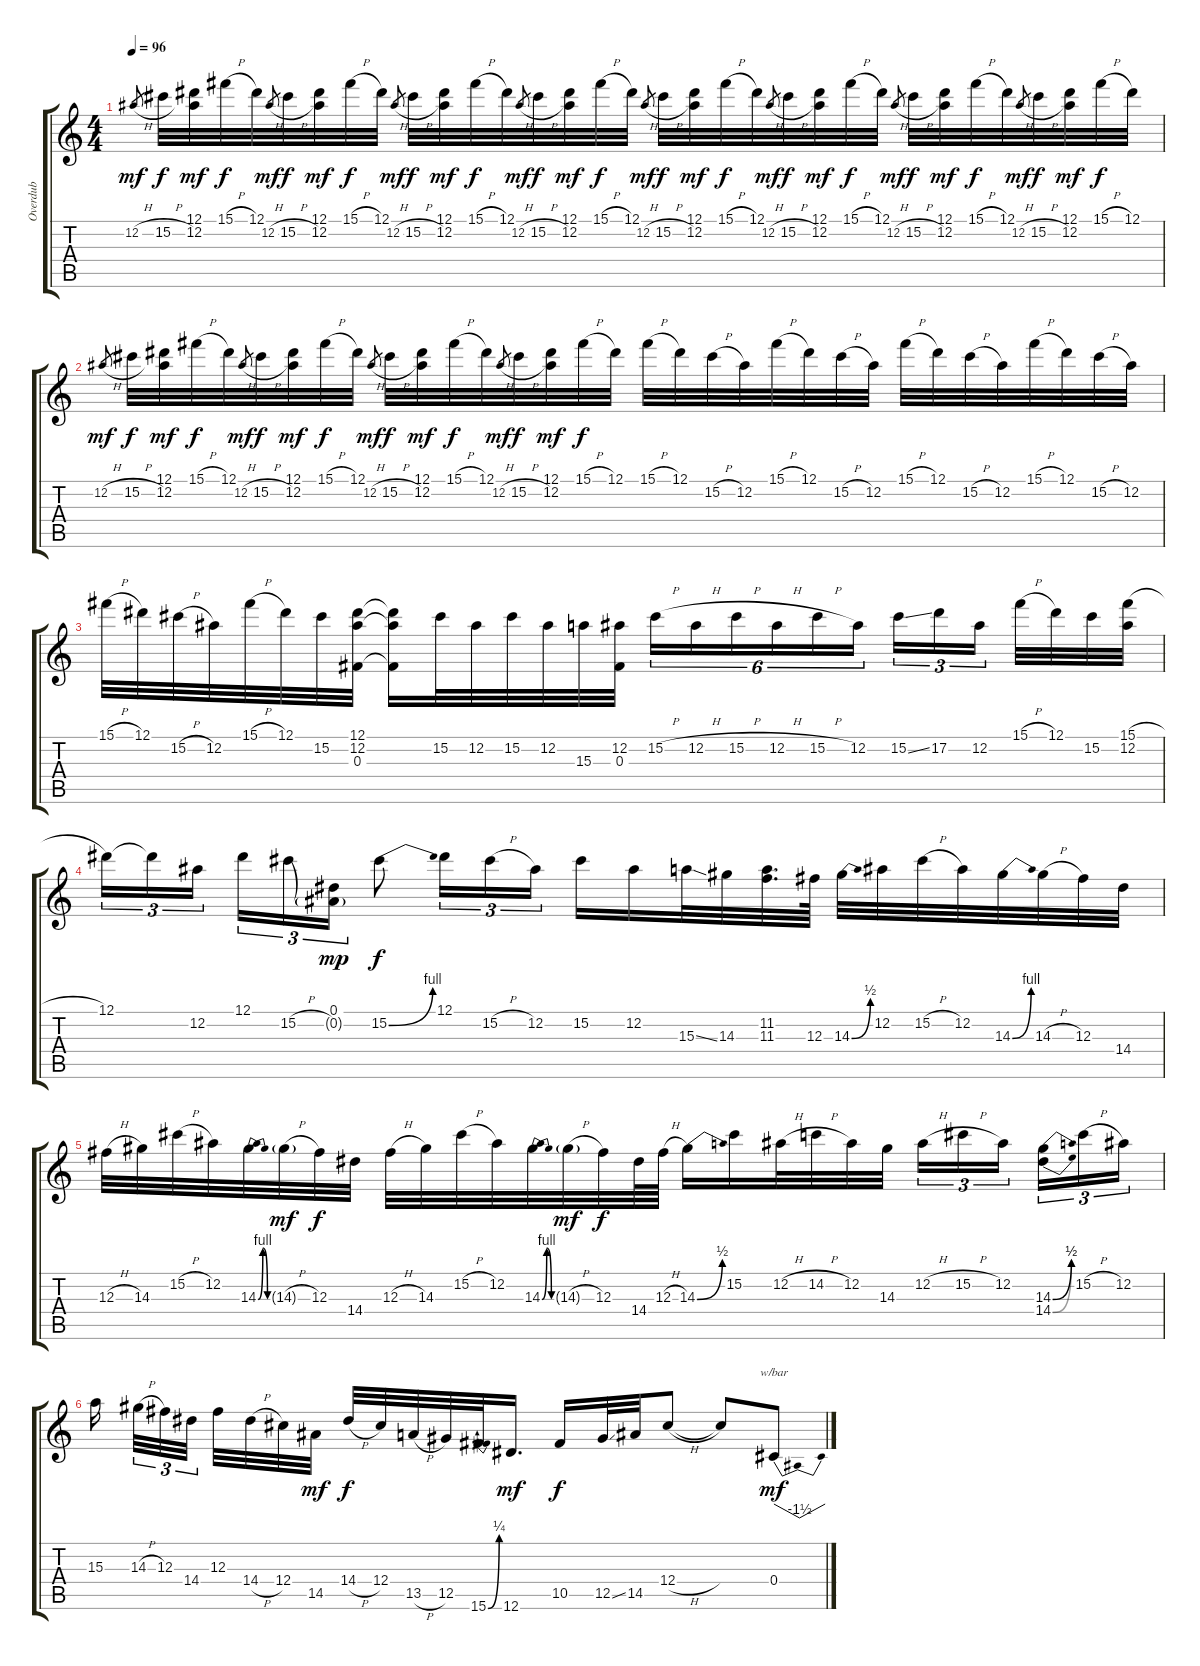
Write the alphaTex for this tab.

\track ("Overdub" "Overdub") {instrument fretlessbass}
\staff {score tabs}
\tuning (Eb4 Bb3 Gb3 Db3 Ab2 Eb2) {hide}
\ts (4 4)
\tempo 96
\clef g2
\ks c
12.2{h}.8{gr dy mf} 15.2{h}.32{dy f} (12.1 12.2).32{dy mf} 15.1{h}.32{dy f} 12.1.32 12.2{h}.8{gr dy mf} 15.2{h}.32{dy f} (12.1 12.2).32{dy mf} 15.1{h}.32{dy f} 12.1.32 12.2{h}.8{gr dy mf} 15.2{h}.32{dy f} (12.1 12.2).32{dy mf} 15.1{h}.32{dy f} 12.1.32 12.2{h}.8{gr dy mf} 15.2{h}.32{dy f} (12.1 12.2).32{dy mf} 15.1{h}.32{dy f} 12.1.32 12.2{h}.8{gr dy mf} 15.2{h}.32{dy f} (12.1 12.2).32{dy mf} 15.1{h}.32{dy f} 12.1.32 12.2{h}.8{gr dy mf} 15.2{h}.32{dy f} (12.1 12.2).32{dy mf} 15.1{h}.32{dy f} 12.1.32 12.2{h}.8{gr dy mf} 15.2{h}.32{dy f} (12.1 12.2).32{dy mf} 15.1{h}.32{dy f} 12.1.32 12.2{h}.8{gr dy mf} 15.2{h}.32{dy f} (12.1 12.2).32{dy mf} 15.1{h}.32{dy f} 12.1.32 |
12.2{h}.8{gr dy mf} 15.2{h}.32{dy f} (12.1 12.2).32{dy mf} 15.1{h}.32{dy f} 12.1.32 12.2{h}.8{gr dy mf} 15.2{h}.32{dy f} (12.1 12.2).32{dy mf} 15.1{h}.32{dy f} 12.1.32 12.2{h}.8{gr dy mf} 15.2{h}.32{dy f} (12.1 12.2).32{dy mf} 15.1{h}.32{dy f} 12.1.32 12.2{h}.8{gr dy mf} 15.2{h}.32{dy f} (12.1 12.2).32{dy mf} 15.1{h}.32{dy f} 12.1.32 15.1{h}.32 12.1.32 15.2{h}.32 12.2.32 15.1{h}.32 12.1.32 15.2{h}.32 12.2.32 15.1{h}.32 12.1.32 15.2{h}.32 12.2.32 15.1{h}.32 12.1.32 15.2{h}.32 12.2.32 |
15.1{h}.32 12.1.32 15.2{h}.32 12.2.32 15.1{h}.32 12.1.32 15.2.32 (12.1 12.2 0.3).32 (12.1{t} 12.2{t} 0.3{t}).16 15.2.32 12.2.32 15.2.32 12.2.32 15.3.32 (12.2 0.3).32 15.2{h}.16{tu (6 4)} 12.2{h}.16{tu (6 4)} 15.2{h}.16{tu (6 4)} 12.2{h}.16{tu (6 4)} 15.2{h}.16{tu (6 4)} 12.2.16{tu (6 4)} 15.2{ss}.16{tu (3 2)} 17.2.16{tu (3 2)} 12.2.16{tu (3 2)} 15.1{h}.32 12.1.32 15.2.32 (15.1{h} 12.2).32 |
12.1.16{tu (3 2)} 12.1{t}.16{tu (3 2)} 12.2.16{tu (3 2)} 12.1.16{tu (3 2)} 15.2{h}.16{tu (3 2)} (0.1 0.2{g}).16{tu (3 2) dy mp} 15.2{be (bend 0 0 60 4)}.8{dy f} 12.1.16{tu (3 2)} 15.2{h}.16{tu (3 2)} 12.2.16{tu (3 2)} 15.2.16 12.2.16 15.3{ss}.32 14.3.32 (11.2 11.3).32{d} 12.3.64 14.3{be (bend 0 0 60 2)}.32 12.2.32 15.2{h}.32 12.2.32 14.3{be (bend 0 0 60 4)}.32 14.3{h}.32 12.3.32 14.4.32 |
12.3{h}.32 14.3.32 15.2{h}.32 12.2.32 14.3{be (bendrelease 0 0 15 4 30 4 60 0)}.32 14.3{h g}.32{dy mf} 12.3.32{dy f} 14.4.32 12.3{h}.32 14.3.32 15.2{h}.32 12.2.32 14.3{be (bendrelease 0 0 15 4 30 4 60 0)}.32 14.3{h g}.32{dy mf} 12.3.32{dy f} 14.4.64 12.3{h}.64 14.3{be (bend 0 0 60 2)}.16 15.2.16 12.2{h}.32 14.2{h}.32 12.2.32 14.3.32 12.2{h}.16{tu (3 2)} 15.2{h}.16{tu (3 2)} 12.2.16{tu (3 2)} (14.3{be (bend 0 0 60 2)} 14.4{be (bend 0 0 60 2)}).16{tu (3 2)} 15.2{h}.16{tu (3 2)} 12.2.16{tu (3 2)} |
15.3.16 14.3{h}.32{tu (3 2)} 12.3.32{tu (3 2)} 14.4.32{tu (3 2)} 12.3.32 14.4{h}.32 12.4.32 14.5.32{dy mf} 14.4{h}.32{dy f} 12.4.32 13.5{h}.32 12.5.32 15.6{be (bend 0 0 60 1)}.32 12.6.16{d dy mf} 10.5.16{dy f} 12.5{ss}.32 14.5.32 12.4{h}.8 12.4{t}.8 0.4.8{tbe (dip default 0 0 30 -6 60 0) dy mf}
